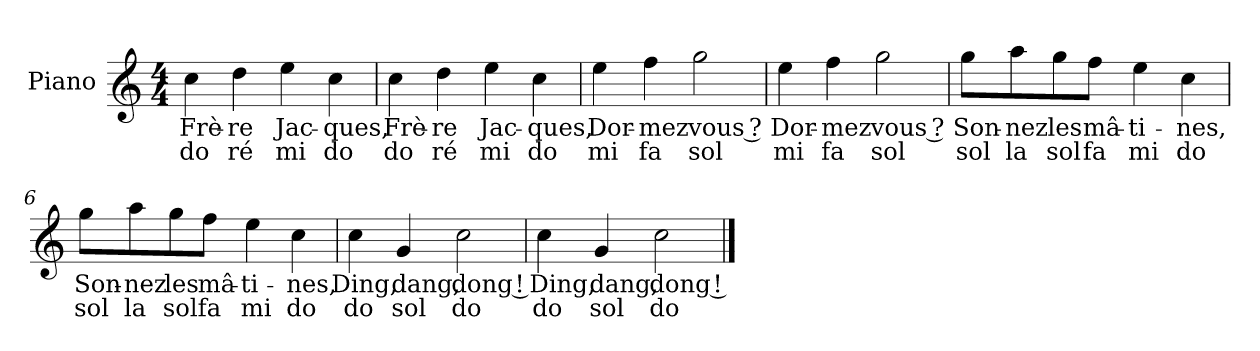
**kern	**text	**text
*part1	*part1	*part1
*staff1	*staff1	*staff1
*I"Piano	*	*
*I'Pno.	*	*
*clefG2	*	*
*k[]	*	*
*M4/4	*	*
*MM95	*	*
=1	=1	=1
4cc\	Frè-	do
4dd\	-re	ré
4ee\	Jac-	mi
4cc\	-ques,	do
=2	=2	=2
4cc\	Frè-	do
4dd\	-re	ré
4ee\	Jac-	mi
4cc\	-ques,	do
=3	=3	=3
4ee\	Dor-	mi
4ff\	-mez	fa
2gg\	vous ?	sol
!!LO:LB:g=z
=4	=4	=4
4ee\	Dor-	mi
4ff\	-mez	fa
2gg\	vous ?	sol
=5	=5	=5
8gg\L	Son-	sol
8aa\	-nez	la
8gg\	les	sol
8ff\J	mâ-	fa
4ee\	-ti-	mi
4cc\	-nes,	do
=6	=6	=6
8gg\L	Son-	sol
8aa\	-nez	la
8gg\	les	sol
8ff\J	mâ-	fa
4ee\	-ti-	mi
4cc\	-nes,	do
!!LO:LB:g=z
=7	=7	=7
4cc\	Ding,	do
4g/	dang,	sol
2cc\	dong !	do
=8	=8	=8
4cc\	Ding,	do
4g/	dang,	sol
2cc\	dong !	do
==	==	==
*-	*-	*-
